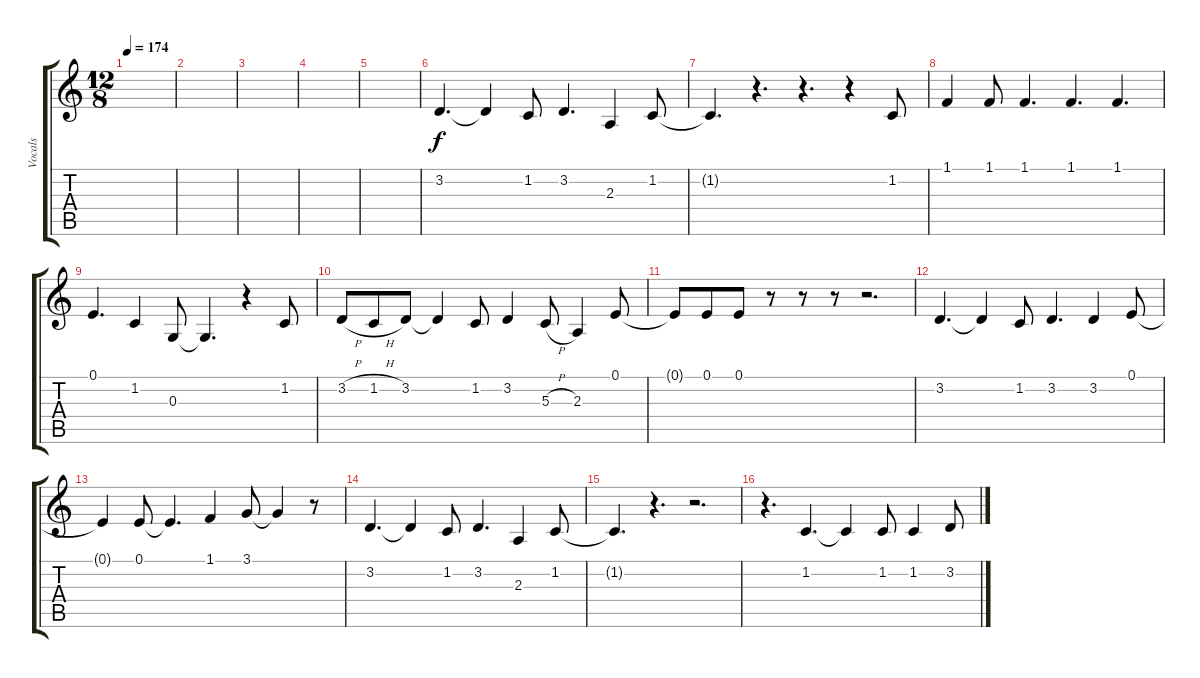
\track ("Vocals" "Vocals") {instrument tenorsax}
\staff {score tabs}
\tuning (E4 B3 G3 D3 A2 E2) {hide}
\ts (12 8)
\tempo 174
\clef g2
\ks c
|
|
|
|
|
3.2.4{d} 3.2{t}.4 1.2.8 3.2.4{d} 2.3.4 1.2.8 |
1.2{t}.4{d} r.4{d} r.4{d} r.4 1.2.8 |
1.1.4 1.1.8 1.1.4{d} 1.1.4{d} 1.1.4{d} |
0.1.4{d} 1.2.4 0.3.8 0.3{t}.4{d} r.4 1.2.8 |
3.2{h}.8 1.2{h}.8 3.2.8 3.2{t}.4 1.2.8 3.2.4 5.3{h}.8 2.3.4 0.1.8 |
0.1{t}.8 0.1.8 0.1.8 r.8 r.8 r.8 r.2{d} |
3.2.4{d} 3.2{t}.4 1.2.8 3.2.4{d} 3.2.4 0.1.8 |
0.1{t}.4 0.1.8 0.1{t}.4{d} 1.1.4 3.1.8 3.1{t}.4 r.8 |
3.2.4{d} 3.2{t}.4 1.2.8 3.2.4{d} 2.3.4 1.2.8 |
1.2{t}.4{d} r.4{d} r.2{d} |
r.4{d} 1.2.4{d} 1.2{t}.4 1.2.8 1.2.4 3.2.8
